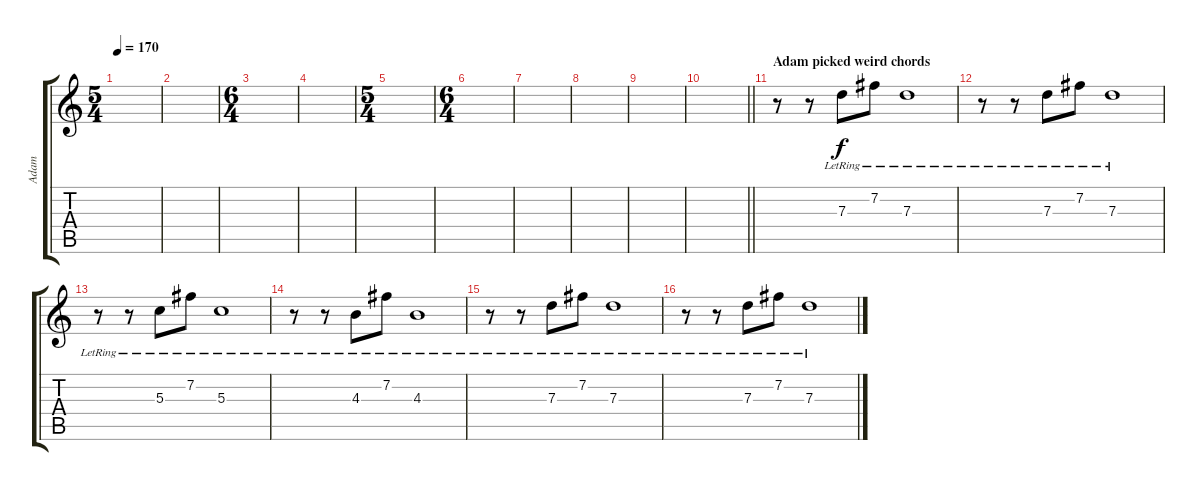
\track ("Adam" "Adam") {instrument electricguitarjazz}
\staff {score tabs}
\tuning (E4 B3 G3 D3 A2 D2) {hide}
\ts (5 4)
\tempo 170
\clef g2
\ks c
|
|
\ts (6 4)
|
|
\ts (5 4)
|
\ts (6 4)
|
|
|
|
\barLineRight lightlight
|
\section ("" "Adam picked weird chords")
r.8 r.8 7.3{lr}.8{volume 16} 7.2{lr}.8 7.3{lr}.1 |
r.8 r.8 7.3{lr}.8 7.2{lr}.8 7.3{lr}.1 |
r.8 r.8 5.3{lr}.8 7.2{lr}.8 5.3{lr}.1 |
r.8 r.8 4.3{lr}.8 7.2{lr}.8 4.3{lr}.1 |
r.8 r.8 7.3{lr}.8 7.2{lr}.8 7.3{lr}.1 |
r.8 r.8 7.3{lr}.8 7.2{lr}.8 7.3{lr}.1
